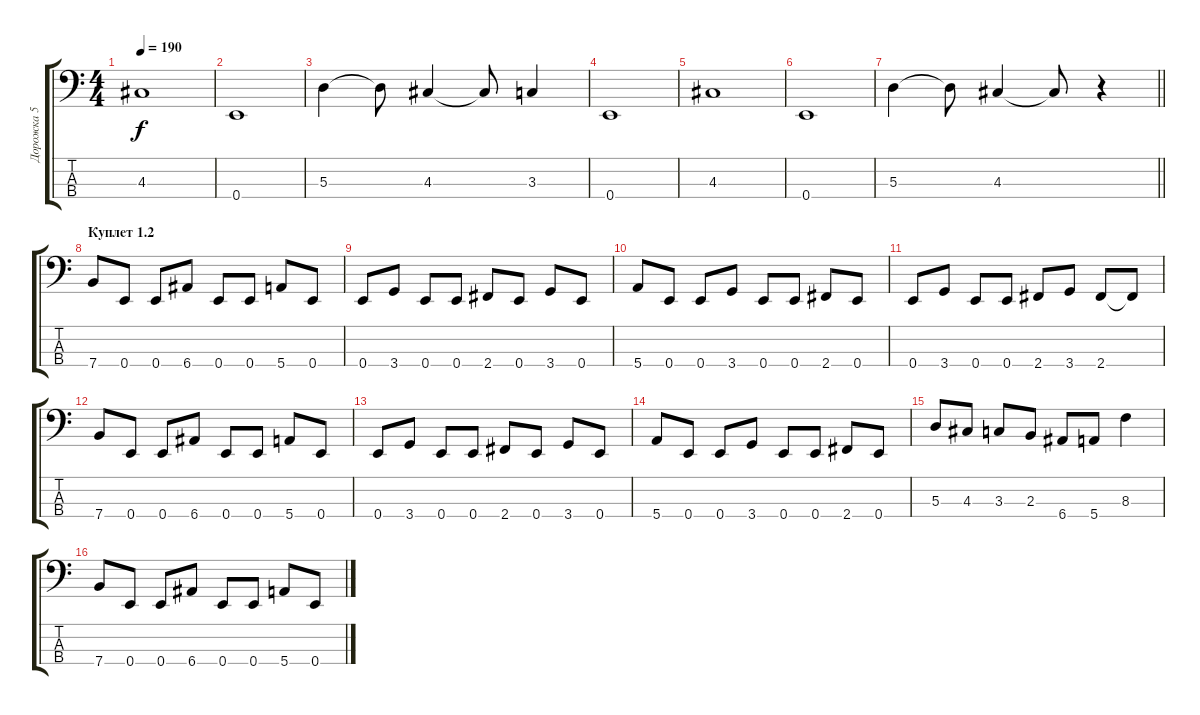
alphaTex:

\track ("Дорожка 5" "Дорожка 5") {instrument electricbasspick}
\staff {score tabs}
\tuning (G2 D2 A1 E1) {hide}
\ts (4 4)
\tempo 190
\clef f4
\ks c
4.3.1{dy f} |
0.4.1 |
5.3.4 5.3{t}.8 4.3.4 4.3{t}.8 3.3.4 |
0.4.1 |
4.3.1 |
0.4.1 |
\barLineRight lightlight
5.3.4 5.3{t}.8 4.3.4 4.3{t}.8 r.4 |
\section ("" "Куплет 1.2")
7.4.8 0.4.8 0.4.8 6.4.8 0.4.8 0.4.8 5.4.8 0.4.8 |
0.4.8 3.4.8 0.4.8 0.4.8 2.4.8 0.4.8 3.4.8 0.4.8 |
5.4.8 0.4.8 0.4.8 3.4.8 0.4.8 0.4.8 2.4.8 0.4.8 |
0.4.8 3.4.8 0.4.8 0.4.8 2.4.8 3.4.8 2.4.8 2.4{t}.8 |
7.4.8 0.4.8 0.4.8 6.4.8 0.4.8 0.4.8 5.4.8 0.4.8 |
0.4.8 3.4.8 0.4.8 0.4.8 2.4.8 0.4.8 3.4.8 0.4.8 |
5.4.8 0.4.8 0.4.8 3.4.8 0.4.8 0.4.8 2.4.8 0.4.8 |
5.3.8 4.3.8 3.3.8 2.3.8 6.4.8 5.4.8 8.3.4 |
7.4.8 0.4.8 0.4.8 6.4.8 0.4.8 0.4.8 5.4.8 0.4.8
